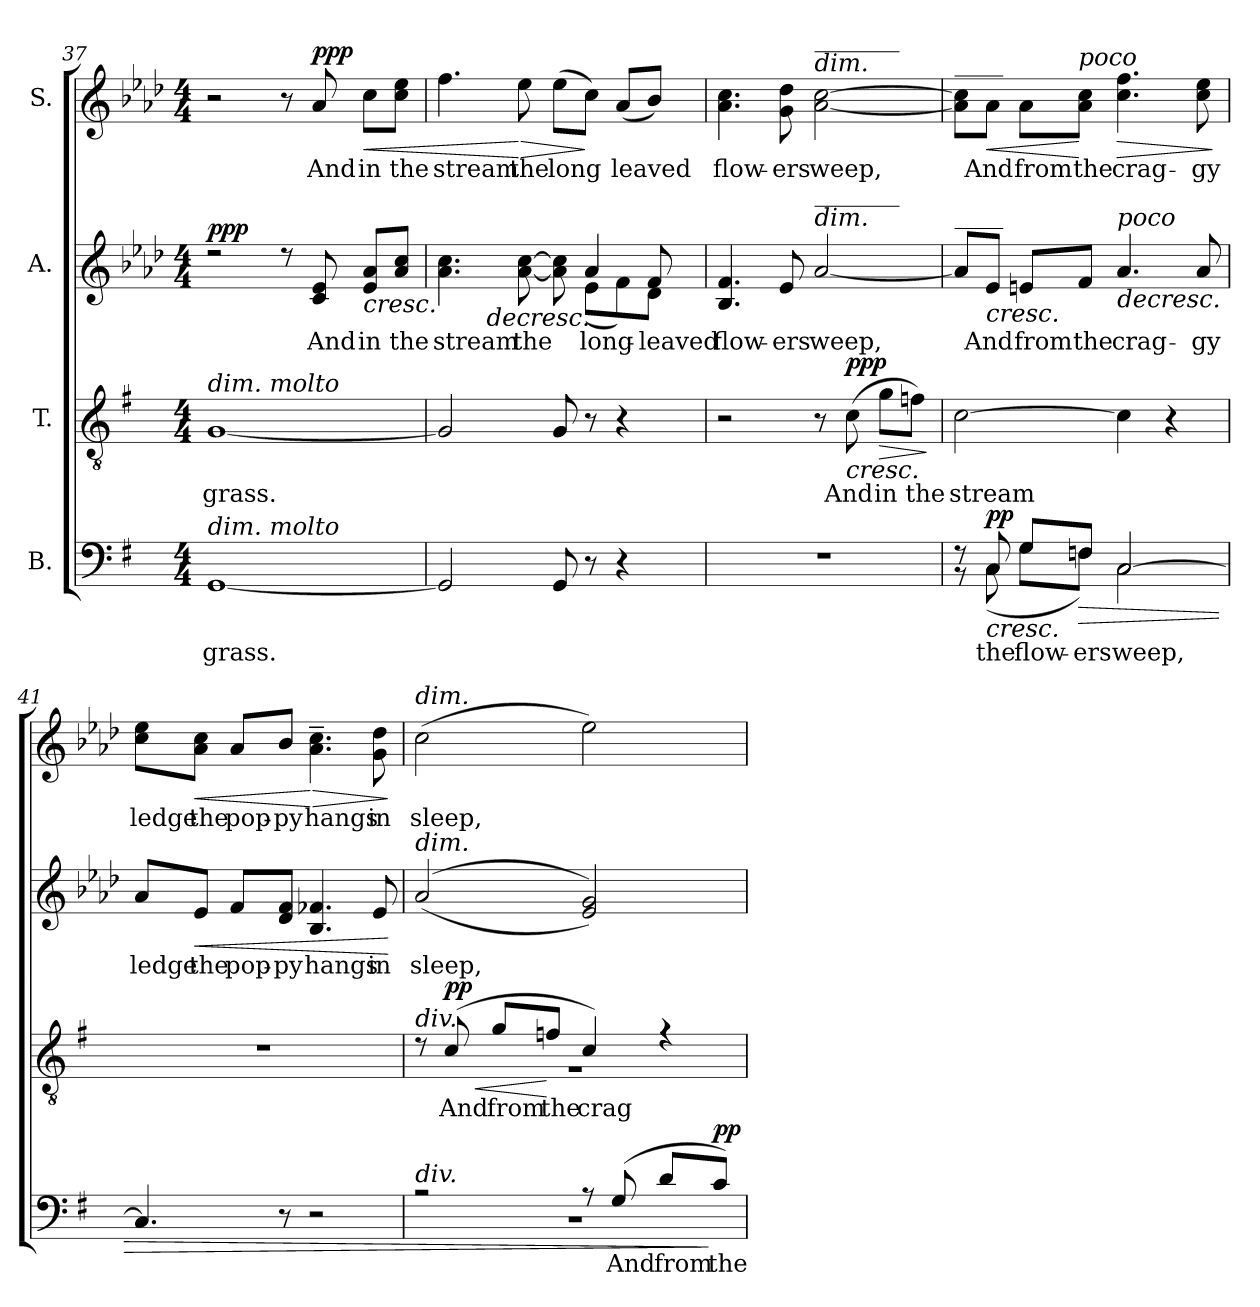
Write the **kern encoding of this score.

**kern	**text	**dynam	**kern	**text	**dynam	**kern	**text	**dynam	**kern	**text	**dynam
*part4	*part4	*part4	*part3	*part3	*part3	*part2	*part2	*part2	*part1	*part1	*part1
*staff4	*staff4	*staff4	*staff3	*staff3	*staff3	*staff2	*staff2	*staff2	*staff1	*staff1	*staff1
*I"B.	*	*	*I"T.	*	*	*I"A.	*	*	*I"S.	*	*
*clefF4	*	*	*clefGv2	*	*	*clefG2	*	*	*clefG2	*	*
*k[f#]	*	*	*k[f#]	*	*	*k[b-e-a-d-]	*	*	*k[b-e-a-d-]	*	*
*G:	*	*	*G:	*	*	*A-:	*	*	*A-:	*	*
*M4/4	*	*	*M4/4	*	*	*M4/4	*	*	*M4/4	*	*
=37	=37	=37	=37	=37	=37	=37	=37	=37	=37	=37	=37
!	!	!	!LO:TX:a:i:t=dim. molto	!	!	!	!	!	!	!	!
!LO:TX:a:i:t=dim. molto	!	!	!	!	!	!	!	!	!	!	!
!	!LO:LY:b	!	!	!LO:LY:b	!	!	!	!LO:DY:b	!	!	!
*	*	*	*	*	*	*^	*	*	*	*	*
[1GG	grass.	.	[1G	grass.	.	2r	1ryy	.	ppp	2r	.	.
.	.	.	.	.	.	8r	.	.	.	8r	.	.
!	!	!	!	!	!	!	!	!LO:LY:b	!	!	!LO:LY:b	!LO:DY:b
.	.	.	.	.	.	8c/ 8e-/	.	And	.	8a-/	And	ppp
!	!	!	!	!	!	!	!	!LO:LY:b	!LO:HP:b	!	!LO:LY:b	!LO:HP:b
.	.	.	.	.	.	8e-/ 8a-/L	.	in	<	8cc\L	in	<
!	!	!	!	!	!	!	!	!LO:LY:b	!	!	!LO:LY:b	!
.	.	.	.	.	.	8a-/ 8cc/J	.	the	.	8cc\ 8ee-\J	the	.
=38	=38	=38	=38	=38	=38	=38	=38	=38	=38	=38	=38	=38
!	!	!	!	!	!	!	!	!LO:LY:b	!	!	!LO:LY:b	!
2GG/]	.	.	2G/]	.	.	4.a-\ 4.cc\	4ryy	stream	.	4.ff\	stream	.
!	!	!	!	!	!	!	!	!	!LO:HP:b	!	!	!
.	.	.	.	.	.	.	4ryy	.	>	.	.	.
!	!	!	!	!	!	!	!	!LO:LY:b	!	!	!LO:LY:b	!LO:HP:n=1:b
.	.	.	.	.	.	[8a-\ [8cc\	.	the	[	8ee-\	the	[ >
!	!	!	!	!	!	!	!	!	!	!	!LO:LY:b	!
8GG/	.	.	8G/	.	.	8a-\] 8cc\]	8ryy	.	.	(>8ee-\L	long	.
!	!	!	!	!	!	!	!	!LO:LY:b	!	!	!	!
8r	.	.	8r	.	.	4a-/	(<8e-\L	long-	.	8cc\J)	.	]
!	!	!	!	!	!	!	!	!	!	!	!LO:LY:b	!
4r	.	.	4r	.	.	.	8f\)	.	.	(<8a-/L	leaved	.
!	!	!	!	!	!	!	!	!LO:LY:b	!	!	!	!
.	.	.	.	.	.	8f/	8d-\J	-leaved	.	8b-/J)	.	.
!!LO:LB:g=z
=39	=39	=39	=39	=39	=39	=39	=39	=39	=39	=39	=39	=39
!	!	!	!	!	!	!	!	!LO:LY:b	!	!	!LO:LY:b	!
*	*	*	*	*	*	*v	*v	*	*	*	*	*
1r	.	.	2r	.	.	4.B-/ 4.f/	flow-	.	4.a-\ 4.cc\	flow-	.
!	!	!	!	!	!	!	!LO:LY:b	!	!	!LO:LY:b	!
.	.	.	.	.	.	8e-/	-ers	.	8g\ 8dd-\	-ers	.
!	!	!	!	!	!	!	!	!	!LO:TX:a:i:t=dim.	!	!
!	!	!	!	!	!	!	!	!	!LO:TX:a:t=_______	!	!
!	!	!	!	!	!	!LO:TX:a:i:t=dim.	!	!	!	!	!
!	!	!	!	!	!	!LO:TX:a:t=_______	!	!	!	!	!
!	!	!	!	!	!	!	!LO:LY:b	!	!	!LO:LY:b	!
.	.	.	8r	.	.	[2a-/	weep,	.	[2a-\ [2cc\	weep,	.
!	!	!	!	!LO:LY:b	!LO:HP:b	!	!	!	!	!	!
!	!	!	!	!	!LO:DY:n=1:b	!	!	!	!	!	!
.	.	.	(>8c\	And	< ppp	.	.	.	.	.	.
!	!	!	!	!LO:LY:b	!LO:HP:b	!	!	!	!	!	!
.	.	.	8g\L	in	>	.	.	.	.	.	.
!	!	!	!	!LO:LY:b	!	!	!	!	!	!	!
.	.	.	8fn\J)	the	.	.	.	.	.	.	.
.	.	.	.	.	]	.	.	.	.	.	.
!!LO:PB:g=z
=40	=40	=40	=40	=40	=40	=40	=40	=40	=40	=40	=40
*^	*	*	*	*	*	*	*	*	*	*	*
!	!	!	!	!	!	!	!	!	!	!LO:TX:a:t=____	!	!
!	!	!	!	!	!	!	!LO:TX:a:t=____	!	!	!	!	!
!	!	!	!	!	!LO:LY:b	!	!	!	!	!	!	!
*	*	*	*	*^	*	*	*	*	*	*	*	*
8r	8r	.	.	[2c\	1ryy	stream	.	8a-/L]	.	.	8a-\] 8cc\]L	.	.
!	!	!LO:LY:b	!LO:HP:b	!	!	!	!	!	!LO:LY:b	!LO:HP:b	!	!LO:LY:b	!LO:HP:b
!	!	!	!LO:DY:n=1:b	!	!	!	!	!	!	!	!	!	!
8C/	(>8C\	the	< pp	.	.	.	.	8e-/J	And	<	8a-\J	And	<
!	!	!LO:LY:b	!	!	!	!	!	!	!LO:LY:b	!	!	!LO:LY:b	!
8G/L	8G\L	flow-	.	.	.	.	.	8en/L	from	.	8a-\L	from	.
!	!	!	!	!	!	!	!	!	!	!	!LO:TX:a:i:t=poco	!	!
!	!	!LO:LY:b	!LO:HP:b	!	!	!	!	!	!LO:LY:b	!	!	!LO:LY:b	!
8Fn/J	8F\J)	-ers	>	.	.	.	.	8f/J	the	]	8a-\ 8cc\J	the	[
!	!	!	!	!	!	!	!	!LO:TX:a:i:t=poco	!	!	!	!	!
!	!	!LO:LY:b	!	!	!	!	!	!	!LO:LY:b	!LO:HP:b	!	!LO:LY:b	!LO:HP:b
[2C/	2C\	weep,	.	4c\]	.	.	.	4.a-/	crag-	>	4.cc\ 4.ff\	crag-	>
.	.	.	.	4r	.	.	.	.	.	.	.	.	.
!	!	!	!	!	!	!	!	!	!LO:LY:b	!	!	!LO:LY:b	!
.	.	.	.	.	.	.	.	8a-/	-gy	.	8cc\ 8ee-\	-gy	.
*v	*v	*	*	*	*	*	*	*	*	*	*	*	*
*	*	*	*v	*v	*	*	*	*	*	*	*	*
.	.	[	.	.	.	.	.	[	.	.	]
=41	=41	=41	=41	=41	=41	=41	=41	=41	=41	=41	=41
*^	*	*	*^	*	*	*	*	*	*	*	*
!	!	!	!	!	!	!	!	!	!LO:LY:b	!	!	!LO:LY:b	!
4.C/]	1ryy	.	.	1r	1ryy	.	.	8a-/L	ledge	.	8cc\ 8ee-\L	ledge	.
!	!	!	!	!	!	!	!	!	!LO:LY:b	!LO:HP:b	!	!LO:LY:b	!LO:HP:b
.	.	.	.	.	.	.	.	8e-/J	the	<	8a-\ 8cc\J	the	<
!	!	!	!	!	!	!	!	!	!LO:LY:b	!	!	!LO:LY:b	!
.	.	.	.	.	.	.	.	8f/L	pop-	.	8a-/L	pop-	.
!	!	!	!	!	!	!	!	!	!LO:LY:b	!	!	!LO:LY:b	!
8r	.	.	.	.	.	.	.	8d-/ 8f/J	-py	.	8b-/J	-py	.
!	!	!	!	!	!	!	!	!	!LO:LY:b	!	!	!LO:LY:b	!LO:HP:n=1:b
2r	.	.	.	.	.	.	.	4.B-/ 4.f-X/	hangs	]	4.a-\~ 4.cc\~	hangs	[ >
!	!	!	!	!	!	!	!	!	!LO:LY:b	!	!	!LO:LY:b	!
.	.	.	.	.	.	.	.	8e-/	in	.	8g\ 8dd-\	in	.
*v	*v	*	*	*	*	*	*	*	*	*	*	*	*
*	*	*	*v	*v	*	*	*	*	*	*	*	*
.	.	.	.	.	.	.	.	[	.	.	]
=42	=42	=42	=42	=42	=42	=42	=42	=42	=42	=42	=42
*^	*	*	*^	*	*	*	*	*	*	*	*
!	!	!	!	!	!	!	!	!	!	!	!LO:TX:a:i:t=dim.	!	!
!	!	!	!	!	!	!	!	!LO:TX:a:i:t=dim.	!	!	!	!	!
!	!	!	!	!LO:TX:a:i:t=div.	!	!	!	!	!	!	!	!	!
!LO:TX:a:i:t=div.	!	!	!	!	!	!	!	!	!	!	!	!	!
!	!	!	!	!	!	!	!	!	!LO:LY:b	!	!	!LO:LY:b	!
2r	1r	.	.	8r	1r	.	.	(<(<2a-/	sleep,	.	(>2cc\	sleep,	.
!	!	!	!	!	!	!LO:LY:b	!LO:HP:b	!	!	!	!	!	!
!	!	!	!	!	!	!	!LO:DY:n=1:b	!	!	!	!	!	!
.	.	.	.	(>8c/	.	And	< pp	.	.	.	.	.	.
!	!	!	!	!	!	!LO:LY:b	!	!	!	!	!	!	!
.	.	.	.	8g/L	.	from	.	.	.	.	.	.	.
!	!	!	!	!	!	!LO:LY:b	!	!	!	!	!	!	!
.	.	.	.	8fn/J	.	the	[	.	.	.	.	.	.
!	!	!	!	!	!	!LO:LY:b	!	!	!	!	!	!	!
8r	.	.	.	4c/)	.	crag	.	2e-/ 2g/))	.	.	2ee-\)	.	.
!	!	!LO:LY:b	!	!	!	!	!	!	!	!	!	!	!
(>8G/	.	And	.	.	.	.	.	.	.	.	.	.	.
!	!	!LO:LY:b	!	!	!	!	!	!	!	!	!	!	!
8d/L	.	from	.	4r	.	.	[	.	.	.	.	.	.
!	!	!LO:LY:b	!LO:DY:n=1:b	!	!	!	!	!	!	!	!	!	!
8c/J)	.	the	] pp	.	.	.	.	.	.	.	.	.	.
*v	*v	*	*	*	*	*	*	*	*	*	*	*	*
*	*	*	*v	*v	*	*	*	*	*	*	*	*
=	=	=	=	=	=	=	=	=	=	=	=
*-	*-	*-	*-	*-	*-	*-	*-	*-	*-	*-	*-
